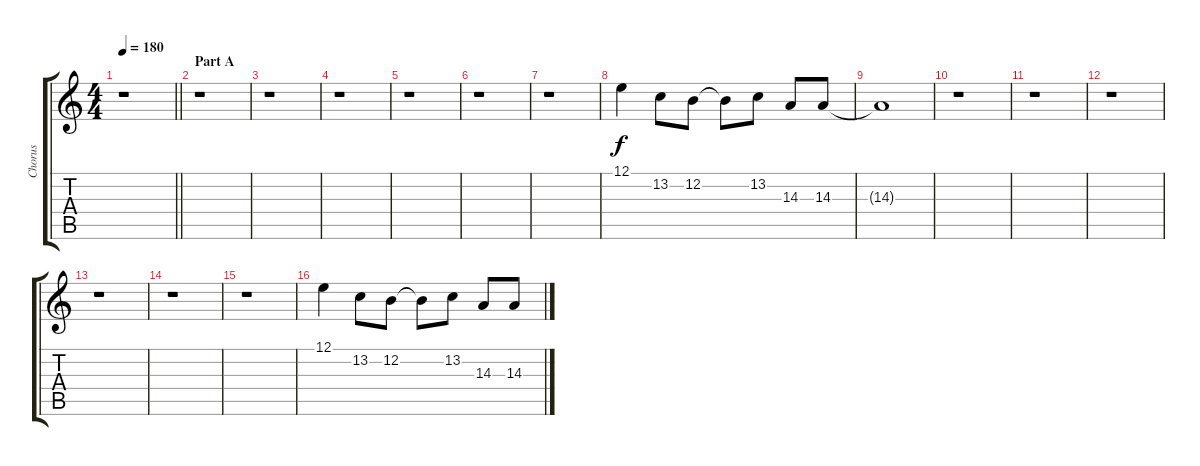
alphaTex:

\track ("Chorus" "Chorus") {instrument trumpet}
\staff {score tabs}
\tuning (E4 B3 G3 D3 A2 E2) {hide}
\ts (4 4)
\tempo 180
\clef g2
\barLineRight lightlight
\ks c
r.1{dy f} |
\section ("" "Part A")
r.1 |
r.1 |
r.1 |
r.1 |
r.1 |
r.1 |
12.1.4 13.2.8 12.2.8 12.2{t}.8 13.2.8 14.3.8 14.3.8 |
14.3{t}.1 |
r.1 |
r.1 |
r.1 |
r.1 |
r.1 |
r.1 |
12.1.4 13.2.8 12.2.8 12.2{t}.8 13.2.8 14.3.8 14.3.8
